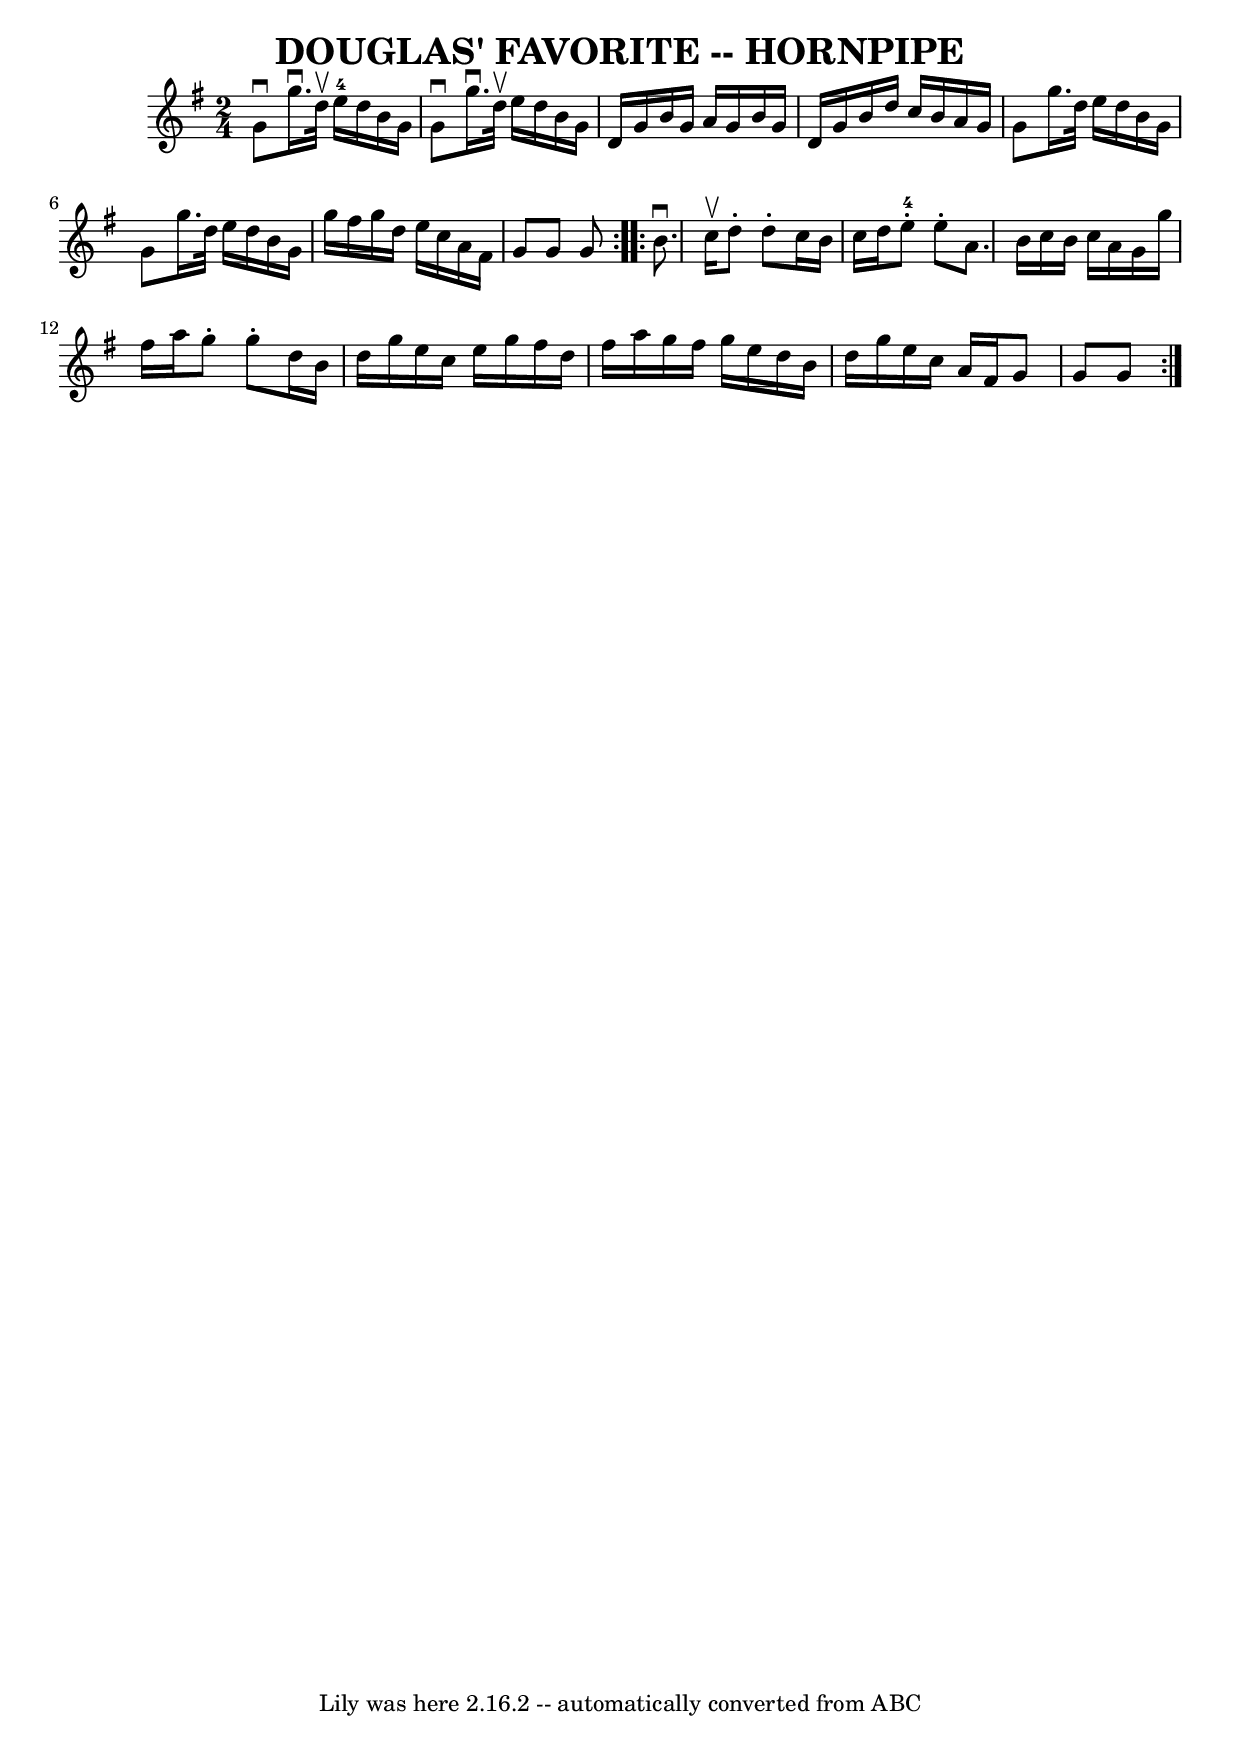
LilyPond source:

\version "2.7.40"
\include "Mammoth.ily"
\header {
	%% book = "Ryan's Mammoth Collection of Fiddle Tunes"
	crossRefNumber = "1"
	footnotes = ""
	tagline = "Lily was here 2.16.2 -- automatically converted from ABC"
	title = "DOUGLAS' FAVORITE -- HORNPIPE"
}
voicedefault =  {


\repeat volta 2 {
\time 2/4 \key g \major g'8^\downbow g''16.^\downbow d''32^\upbow     
e''16-4 d''16 b'16 g'16    |
 g'8^\downbow g''16. 
^\downbow d''32^\upbow e''16 d''16 b'16 g'16    |
 d'16   
 g'16 b'16 g'16 a'16 g'16 b'16 g'16    |
 d'16    
g'16 b'16 d''16 c''16 b'16 a'16 g'16    |
 g'8    
g''16. d''32 e''16 d''16 b'16 g'16    |
 g'8 g''16.   
 d''32 e''16 d''16 b'16 g'16    |
 g''16 fis''16    
g''16 d''16 e''16 c''16 a'16 fis'16    |
 g'8 g'8    
g'8    }     \repeat volta 2 { b'8.^\downbow c''16^\upbow d''8 -.   
d''8 -.   |
 c''16 b'16 c''16 d''16 e''8-4-. e''8 -. 
  |
 a'8. b'16 c''16 b'16 c''16 a'16    |
 g'16  
 g''16 fis''16 a''16 g''8 -. g''8 -.   |
 d''16 b'16   
 d''16 g''16 e''16 c''16 e''16 g''16    |
 fis''16    
d''16 fis''16 a''16 g''16 fis''16 g''16 e''16    |
   
d''16 b'16 d''16 g''16 e''16 c''16 a'16 fis'16    |
 
 g'8 g'8 g'8    }   
}

\score{
    <<

	\context Staff="default"
	{
	    \voicedefault 
	}

    >>
	\layout {
	}
	\midi {}
}
